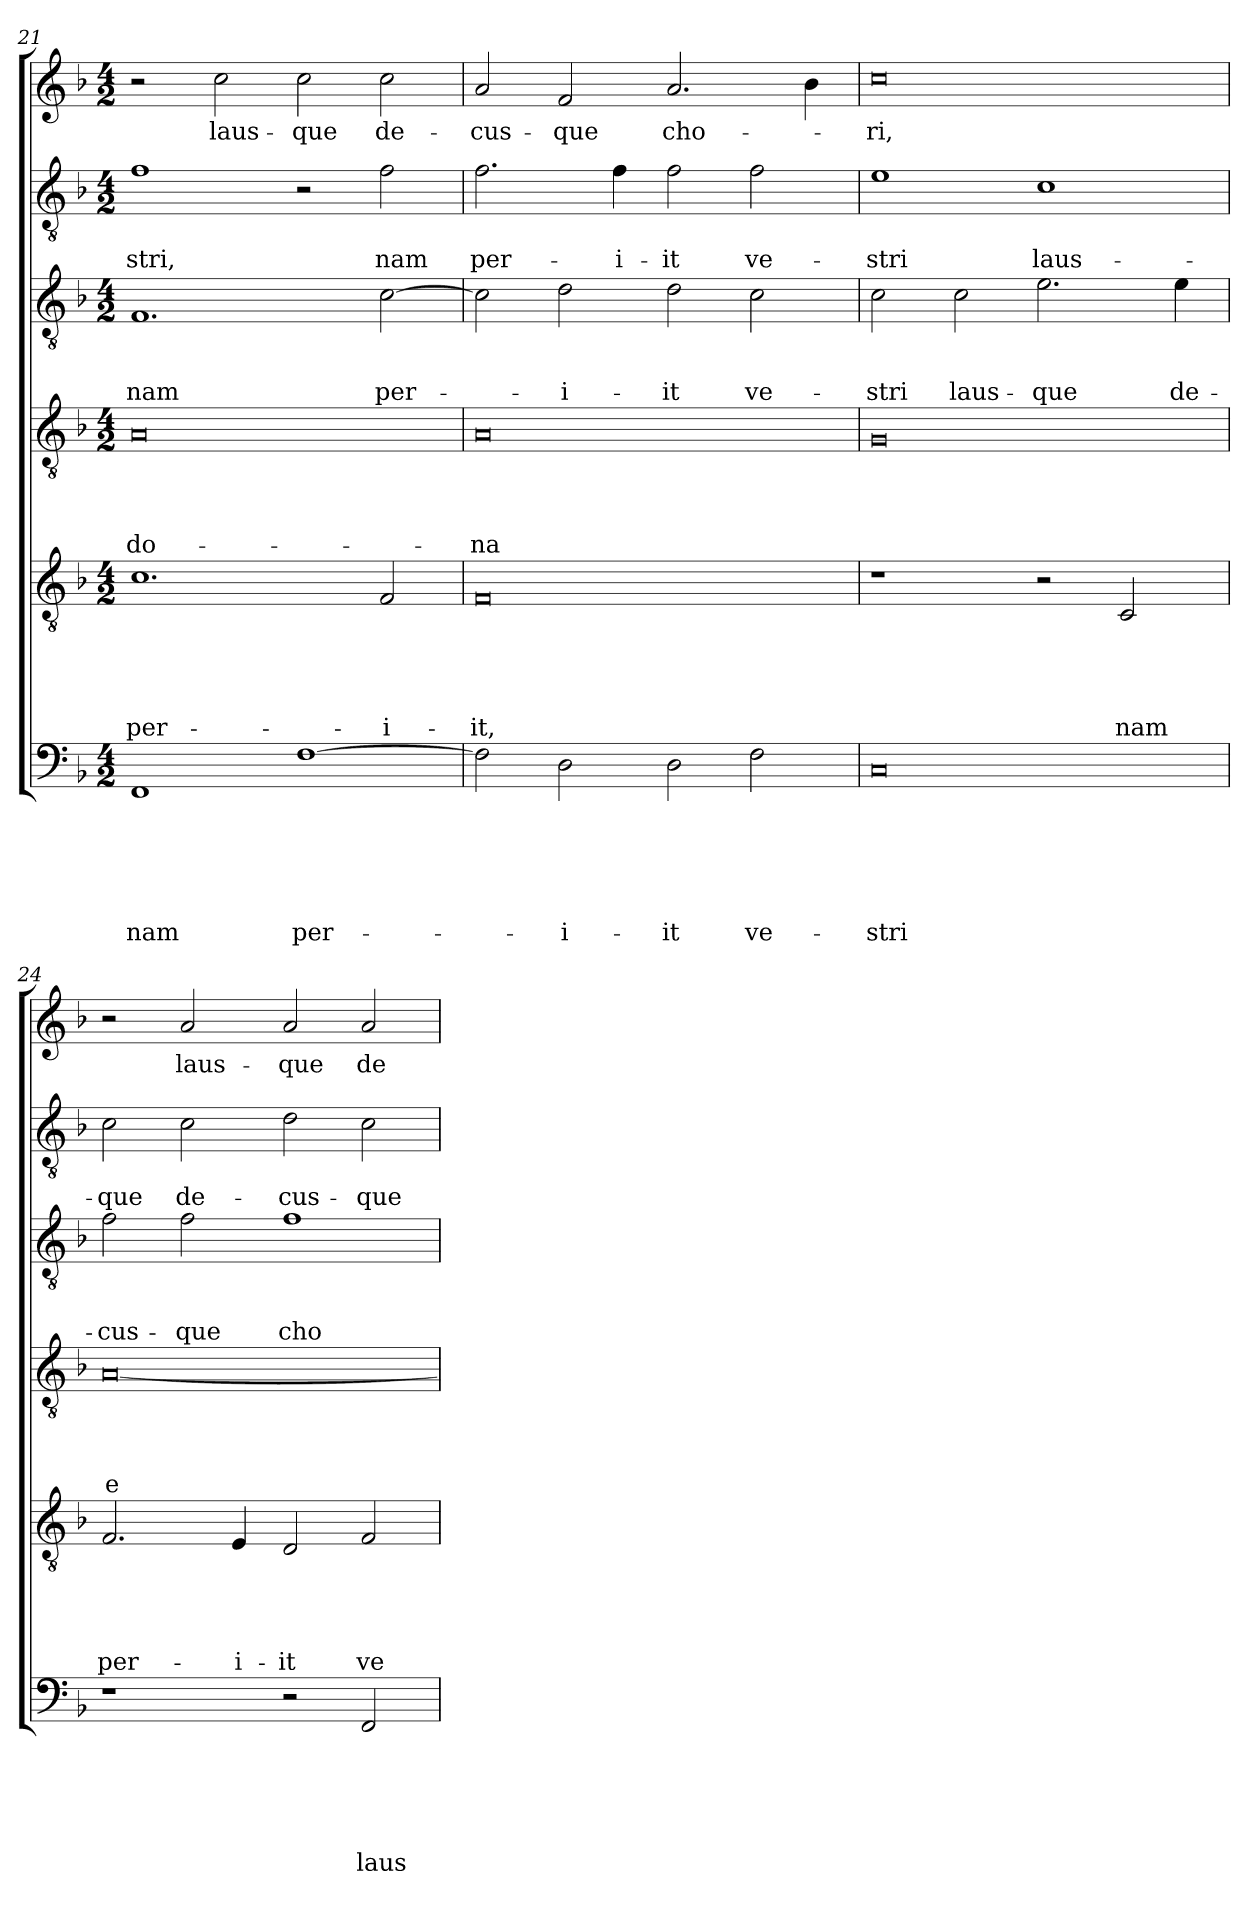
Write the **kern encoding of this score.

**kern	**text	**text	**text	**text	**text	**text	**kern	**text	**text	**text	**text	**text	**kern	**text	**text	**text	**text	**kern	**text	**text	**text	**kern	**text	**text	**kern	**text
*part6	*part6	*part6	*part6	*part6	*part6	*part6	*part5	*part5	*part5	*part5	*part5	*part5	*part4	*part4	*part4	*part4	*part4	*part3	*part3	*part3	*part3	*part2	*part2	*part2	*part1	*part1
*staff6	*staff6	*staff6	*staff6	*staff6	*staff6	*staff6	*staff5	*staff5	*staff5	*staff5	*staff5	*staff5	*staff4	*staff4	*staff4	*staff4	*staff4	*staff3	*staff3	*staff3	*staff3	*staff2	*staff2	*staff2	*staff1	*staff1
*clefF4	*	*	*	*	*	*	*clefGv2	*	*	*	*	*	*clefGv2	*	*	*	*	*clefGv2	*	*	*	*clefGv2	*	*	*clefG2	*
*k[b-]	*	*	*	*	*	*	*k[b-]	*	*	*	*	*	*k[b-]	*	*	*	*	*k[b-]	*	*	*	*k[b-]	*	*	*k[b-]	*
*F:	*	*	*	*	*	*	*F:	*	*	*	*	*	*F:	*	*	*	*	*F:	*	*	*	*F:	*	*	*F:	*
*M4/2	*	*	*	*	*	*	*M4/2	*	*	*	*	*	*M4/2	*	*	*	*	*M4/2	*	*	*	*M4/2	*	*	*M4/2	*
=21	=21	=21	=21	=21	=21	=21	=21	=21	=21	=21	=21	=21	=21	=21	=21	=21	=21	=21	=21	=21	=21	=21	=21	=21	=21	=21
!	!	!	!	!	!	!LO:LY:b	!	!	!	!	!	!LO:LY:b	!	!	!	!	!LO:LY:b	!	!	!	!LO:LY:b	!	!	!LO:LY:b	!	!
1FF	.	.	.	.	.	nam	1.c	.	.	.	.	per-	0A	.	.	.	do-	1.F	.	.	nam	1f	.	-stri,	2r	.
!	!	!	!	!	!	!	!	!	!	!	!	!	!	!	!	!	!	!	!	!	!	!	!	!	!	!LO:LY:b
.	.	.	.	.	.	.	.	.	.	.	.	.	.	.	.	.	.	.	.	.	.	.	.	.	2cc\	laus-
!	!	!	!	!	!	!LO:LY:b	!	!	!	!	!	!	!	!	!	!	!	!	!	!	!	!	!	!	!	!LO:LY:b
[1F	.	.	.	.	.	per-	.	.	.	.	.	.	.	.	.	.	.	.	.	.	.	2r	.	.	2cc\	-que
!	!	!	!	!	!	!	!	!	!	!	!	!LO:LY:b	!	!	!	!	!	!	!	!	!LO:LY:b	!	!	!LO:LY:b	!	!LO:LY:b
.	.	.	.	.	.	.	2F/	.	.	.	.	-i-	.	.	.	.	.	[2c\	.	.	per-	2f\	.	nam	2cc\	de-
=22	=22	=22	=22	=22	=22	=22	=22	=22	=22	=22	=22	=22	=22	=22	=22	=22	=22	=22	=22	=22	=22	=22	=22	=22	=22	=22
!	!	!	!	!	!	!	!	!	!	!	!	!LO:LY:b	!	!	!	!	!LO:LY:b	!	!	!	!	!	!	!LO:LY:b	!	!LO:LY:b
2F\]	.	.	.	.	.	.	0F	.	.	.	.	-it,	0A	.	.	.	-na	2c\]	.	.	.	2.f\	.	per-	2a/	-cus-
!	!	!	!	!	!	!LO:LY:b	!	!	!	!	!	!	!	!	!	!	!	!	!	!	!LO:LY:b	!	!	!	!	!LO:LY:b
2D\	.	.	.	.	.	-i-	.	.	.	.	.	.	.	.	.	.	.	2d\	.	.	-i-	.	.	.	2f/	-que
!	!	!	!	!	!	!	!	!	!	!	!	!	!	!	!	!	!	!	!	!	!	!	!	!LO:LY:b	!	!
.	.	.	.	.	.	.	.	.	.	.	.	.	.	.	.	.	.	.	.	.	.	4f\	.	-i-	.	.
!	!	!	!	!	!	!LO:LY:b	!	!	!	!	!	!	!	!	!	!	!	!	!	!	!LO:LY:b	!	!	!LO:LY:b	!	!LO:LY:b
2D\	.	.	.	.	.	-it	.	.	.	.	.	.	.	.	.	.	.	2d\	.	.	-it	2f\	.	-it	2.a/	cho-
!	!	!	!	!	!	!LO:LY:b	!	!	!	!	!	!	!	!	!	!	!	!	!	!	!LO:LY:b	!	!	!LO:LY:b	!	!
2F\	.	.	.	.	.	ve-	.	.	.	.	.	.	.	.	.	.	.	2c\	.	.	ve-	2f\	.	ve-	.	.
.	.	.	.	.	.	.	.	.	.	.	.	.	.	.	.	.	.	.	.	.	.	.	.	.	4b-\	.
=23	=23	=23	=23	=23	=23	=23	=23	=23	=23	=23	=23	=23	=23	=23	=23	=23	=23	=23	=23	=23	=23	=23	=23	=23	=23	=23
!	!	!	!	!	!	!LO:LY:b	!	!	!	!	!	!	!	!	!	!	!	!	!	!	!LO:LY:b	!	!	!LO:LY:b	!	!LO:LY:b
0C	.	.	.	.	.	-stri	1r	.	.	.	.	.	0G	.	.	.	.	2c\	.	.	-stri	1e	.	-stri	0cc	-ri,
!	!	!	!	!	!	!	!	!	!	!	!	!	!	!	!	!	!	!	!	!	!LO:LY:b	!	!	!	!	!
.	.	.	.	.	.	.	.	.	.	.	.	.	.	.	.	.	.	2c\	.	.	laus-	.	.	.	.	.
!	!	!	!	!	!	!	!	!	!	!	!	!	!	!	!	!	!	!	!	!	!LO:LY:b	!	!	!LO:LY:b	!	!
.	.	.	.	.	.	.	2r	.	.	.	.	.	.	.	.	.	.	2.e\	.	.	-que	1c	.	laus-	.	.
!	!	!	!	!	!	!	!	!	!	!	!	!LO:LY:b	!	!	!	!	!	!	!	!	!	!	!	!	!	!
.	.	.	.	.	.	.	2C/	.	.	.	.	nam	.	.	.	.	.	.	.	.	.	.	.	.	.	.
!	!	!	!	!	!	!	!	!	!	!	!	!	!	!	!	!	!	!	!	!	!LO:LY:b	!	!	!	!	!
.	.	.	.	.	.	.	.	.	.	.	.	.	.	.	.	.	.	4e\	.	.	de-	.	.	.	.	.
=24	=24	=24	=24	=24	=24	=24	=24	=24	=24	=24	=24	=24	=24	=24	=24	=24	=24	=24	=24	=24	=24	=24	=24	=24	=24	=24
!	!	!	!	!	!	!	!	!	!	!	!	!LO:LY:b	!	!	!	!	!LO:LY:b	!	!	!	!LO:LY:b	!	!	!LO:LY:b	!	!
1r	.	.	.	.	.	.	2.F/	.	.	.	.	per-	[0A	.	.	.	e-	2f\	.	.	-cus-	2c\	.	-que	2r	.
!	!	!	!	!	!	!	!	!	!	!	!	!	!	!	!	!	!	!	!	!	!LO:LY:b	!	!	!LO:LY:b	!	!LO:LY:b
.	.	.	.	.	.	.	.	.	.	.	.	.	.	.	.	.	.	2f\	.	.	-que	2c\	.	de-	2a/	laus-
!	!	!	!	!	!	!	!	!	!	!	!	!LO:LY:b	!	!	!	!	!	!	!	!	!	!	!	!	!	!
.	.	.	.	.	.	.	4E/	.	.	.	.	-i-	.	.	.	.	.	.	.	.	.	.	.	.	.	.
!	!	!	!	!	!	!	!	!	!	!	!	!LO:LY:b	!	!	!	!	!	!	!	!	!LO:LY:b	!	!	!LO:LY:b	!	!LO:LY:b
2r	.	.	.	.	.	.	2D/	.	.	.	.	-it	.	.	.	.	.	1f	.	.	cho-	2d\	.	-cus-	2a/	-que
!	!	!	!	!	!	!LO:LY:b	!	!	!	!	!	!LO:LY:b	!	!	!	!	!	!	!	!	!	!	!	!LO:LY:b	!	!LO:LY:b
2FF/	.	.	.	.	.	laus-	2F/	.	.	.	.	ve-	.	.	.	.	.	.	.	.	.	2c\	.	-que	2a/	de-
=	=	=	=	=	=	=	=	=	=	=	=	=	=	=	=	=	=	=	=	=	=	=	=	=	=	=
*-	*-	*-	*-	*-	*-	*-	*-	*-	*-	*-	*-	*-	*-	*-	*-	*-	*-	*-	*-	*-	*-	*-	*-	*-	*-	*-
